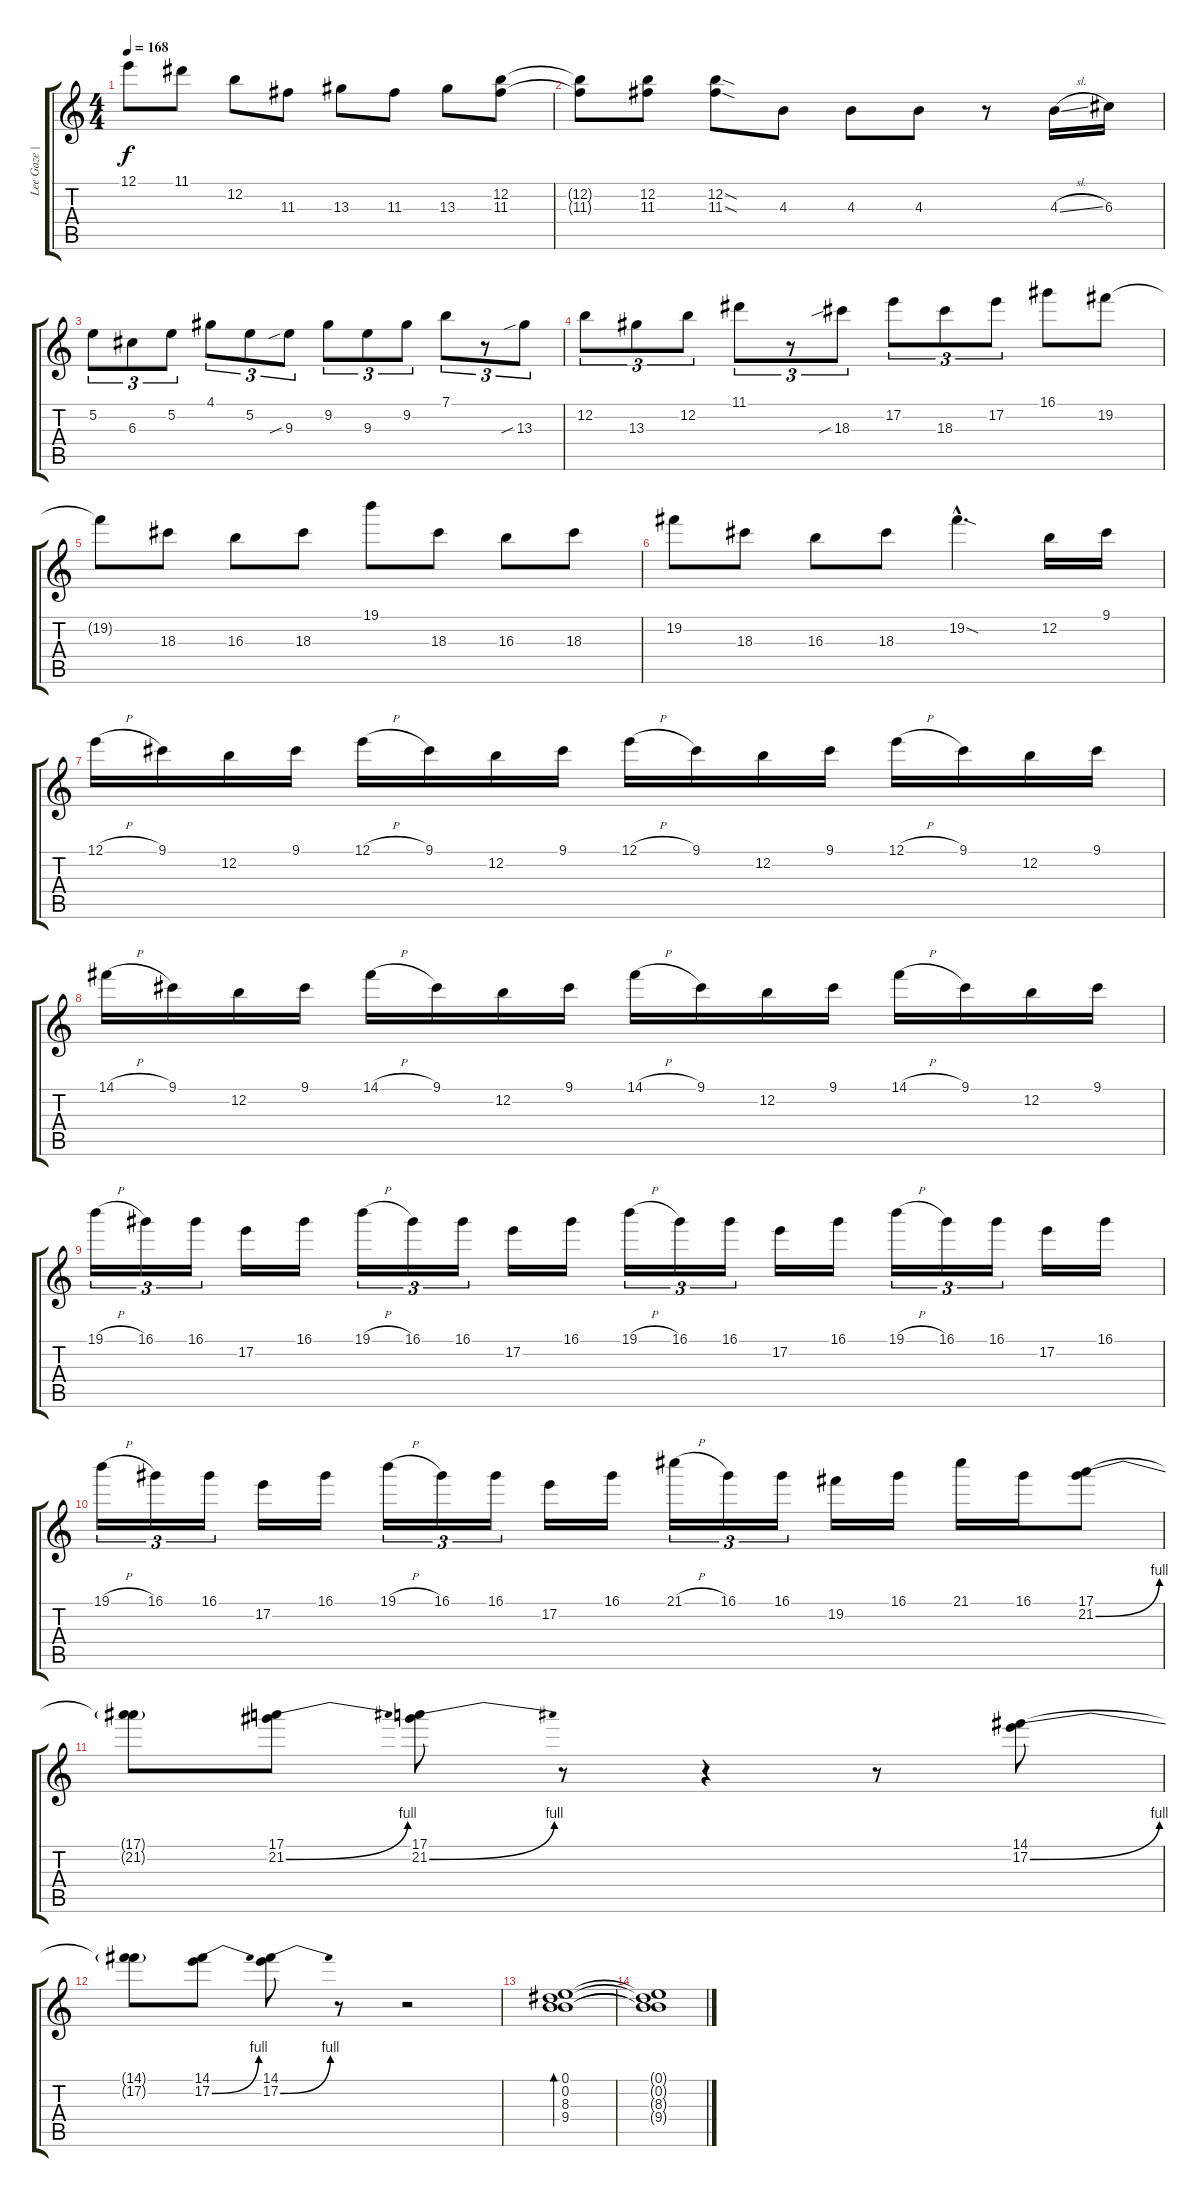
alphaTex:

\track ("Lee Gaze | Lead" "Lee Gaze |") {instrument electricguitarjazz}
\staff {score tabs}
\tuning (E4 B3 G3 D3 A2 D2) {hide}
\ts (4 4)
\tempo 168
\clef g2
\ks c
12.1{t}.8{dy f} 11.1.8 12.2.8 11.3.8 13.3.8 11.3.8 13.3.8 (12.2 11.3).8 |
(12.2{t} 11.3{t}).8 (12.2 11.3).8 (12.2{sod} 11.3{sod}).8 4.3.8 4.3.8 4.3.8 r.8 4.3{sl}.16 6.3.16 |
5.2.8{tu (3 2)} 6.3.8{tu (3 2)} 5.2.8{tu (3 2)} 4.1.8{tu (3 2)} 5.2.8{tu (3 2)} 9.3{sib}.8{tu (3 2)} 9.2.8{tu (3 2)} 9.3.8{tu (3 2)} 9.2.8{tu (3 2)} 7.1.8{tu (3 2)} r.8{tu (3 2)} 13.3{sib}.8{tu (3 2)} |
12.2.8{tu (3 2)} 13.3.8{tu (3 2)} 12.2.8{tu (3 2)} 11.1.8{tu (3 2)} r.8{tu (3 2)} 18.3{sib}.8{tu (3 2)} 17.2.8{tu (3 2)} 18.3.8{tu (3 2)} 17.2.8{tu (3 2)} 16.1.8 19.2.8 |
19.2{t}.8 18.3.8 16.3.8 18.3.8 19.1.8 18.3.8 16.3.8 18.3.8 |
19.2.8 18.3.8 16.3.8 18.3.8 19.2{sod hac}.4{d} 12.2.16 9.1.16 |
12.1{h}.16 9.1.16 12.2.16 9.1.16 12.1{h}.16 9.1.16 12.2.16 9.1.16 12.1{h}.16 9.1.16 12.2.16 9.1.16 12.1{h}.16 9.1.16 12.2.16 9.1.16 |
14.1{h}.16 9.1.16 12.2.16 9.1.16 14.1{h}.16 9.1.16 12.2.16 9.1.16 14.1{h}.16 9.1.16 12.2.16 9.1.16 14.1{h}.16 9.1.16 12.2.16 9.1.16 |
19.1{h}.16{tu (3 2)} 16.1.16{tu (3 2)} 16.1.16{tu (3 2)} 17.2.16 16.1.16 19.1{h}.16{tu (3 2)} 16.1.16{tu (3 2)} 16.1.16{tu (3 2)} 17.2.16 16.1.16 19.1{h}.16{tu (3 2)} 16.1.16{tu (3 2)} 16.1.16{tu (3 2)} 17.2.16 16.1.16 19.1{h}.16{tu (3 2)} 16.1.16{tu (3 2)} 16.1.16{tu (3 2)} 17.2.16 16.1.16 |
19.1{h}.16{tu (3 2)} 16.1.16{tu (3 2)} 16.1.16{tu (3 2)} 17.2.16 16.1.16 19.1{h}.16{tu (3 2)} 16.1.16{tu (3 2)} 16.1.16{tu (3 2)} 17.2.16 16.1.16 21.1{h}.16{tu (3 2)} 16.1.16{tu (3 2)} 16.1.16{tu (3 2)} 19.2.16 16.1.16 21.1.16 16.1.16 (17.1 21.2{be (bend 0 0 60 4)}).8 |
(17.1{t} 21.2{t}).8 (17.1 21.2{be (bend 0 0 60 4)}).8 (17.1 21.2{be (bend 0 0 60 4)}).8 r.8 r.4 r.8 (14.1 17.2{be (bend 0 0 60 4)}).8 |
(14.1{t} 17.2{t}).8 (14.1 17.2{be (bend 0 0 60 4)}).8 (14.1 17.2{be (bend 0 0 60 4)}).8 r.8 r.2 |
(0.1 0.2 8.3 9.4).1{bd 240 instrument electricguitarjazz} |
(0.1{t} 0.2{t} 8.3{t} 9.4{t}).1
